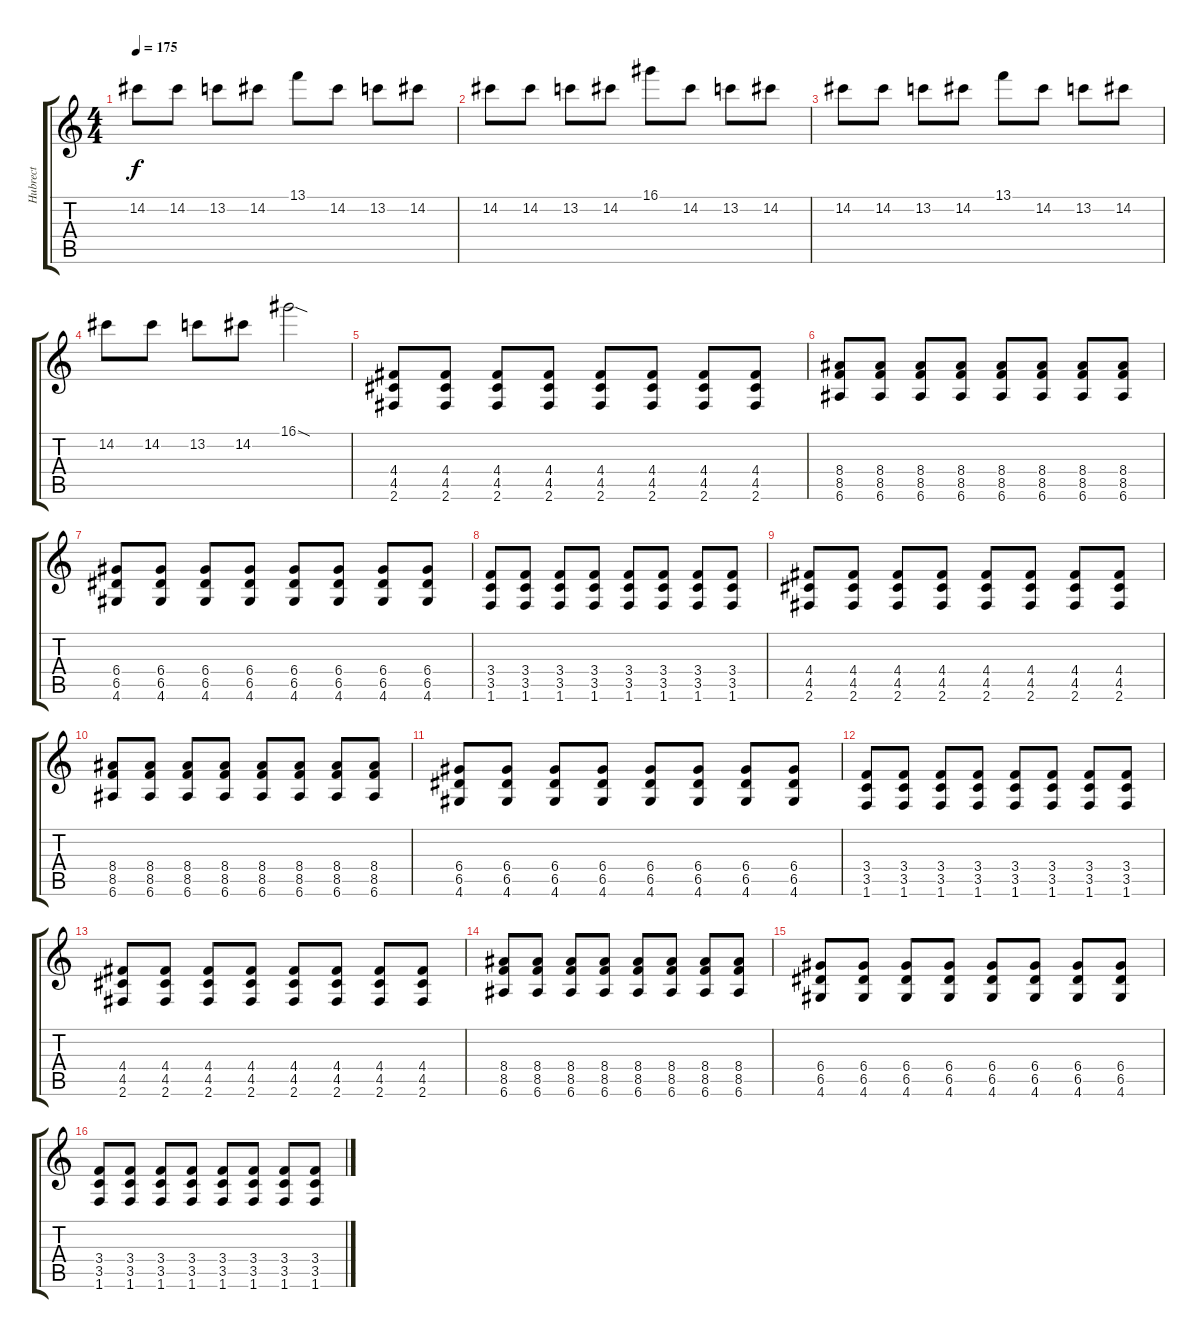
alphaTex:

\track ("Hubrect" "Hubrect") {instrument distortionguitar}
\staff {score tabs}
\tuning (E4 B3 G3 D3 A2 E2) {hide}
\ts (4 4)
\tempo 175
\clef g2
\ks c
14.2.8{dy f} 14.2.8 13.2.8 14.2.8 13.1.8 14.2.8 13.2.8 14.2.8 |
14.2.8 14.2.8 13.2.8 14.2.8 16.1.8 14.2.8 13.2.8 14.2.8 |
14.2.8 14.2.8 13.2.8 14.2.8 13.1.8 14.2.8 13.2.8 14.2.8 |
14.2.8 14.2.8 13.2.8 14.2.8 16.1{sod}.2 |
(4.4 4.5 2.6).8 (4.4 4.5 2.6).8 (4.4 4.5 2.6).8 (4.4 4.5 2.6).8 (4.4 4.5 2.6).8 (4.4 4.5 2.6).8 (4.4 4.5 2.6).8 (4.4 4.5 2.6).8 |
(8.4 8.5 6.6).8 (8.4 8.5 6.6).8 (8.4 8.5 6.6).8 (8.4 8.5 6.6).8 (8.4 8.5 6.6).8 (8.4 8.5 6.6).8 (8.4 8.5 6.6).8 (8.4 8.5 6.6).8 |
(6.4 6.5 4.6).8 (6.4 6.5 4.6).8 (6.4 6.5 4.6).8 (6.4 6.5 4.6).8 (6.4 6.5 4.6).8 (6.4 6.5 4.6).8 (6.4 6.5 4.6).8 (6.4 6.5 4.6).8 |
(3.4 3.5 1.6).8 (3.4 3.5 1.6).8 (3.4 3.5 1.6).8 (3.4 3.5 1.6).8 (3.4 3.5 1.6).8 (3.4 3.5 1.6).8 (3.4 3.5 1.6).8 (3.4 3.5 1.6).8 |
(4.4 4.5 2.6).8 (4.4 4.5 2.6).8 (4.4 4.5 2.6).8 (4.4 4.5 2.6).8 (4.4 4.5 2.6).8 (4.4 4.5 2.6).8 (4.4 4.5 2.6).8 (4.4 4.5 2.6).8 |
(8.4 8.5 6.6).8 (8.4 8.5 6.6).8 (8.4 8.5 6.6).8 (8.4 8.5 6.6).8 (8.4 8.5 6.6).8 (8.4 8.5 6.6).8 (8.4 8.5 6.6).8 (8.4 8.5 6.6).8 |
(6.4 6.5 4.6).8 (6.4 6.5 4.6).8 (6.4 6.5 4.6).8 (6.4 6.5 4.6).8 (6.4 6.5 4.6).8 (6.4 6.5 4.6).8 (6.4 6.5 4.6).8 (6.4 6.5 4.6).8 |
(3.4 3.5 1.6).8 (3.4 3.5 1.6).8 (3.4 3.5 1.6).8 (3.4 3.5 1.6).8 (3.4 3.5 1.6).8 (3.4 3.5 1.6).8 (3.4 3.5 1.6).8 (3.4 3.5 1.6).8 |
(4.4 4.5 2.6).8 (4.4 4.5 2.6).8 (4.4 4.5 2.6).8 (4.4 4.5 2.6).8 (4.4 4.5 2.6).8 (4.4 4.5 2.6).8 (4.4 4.5 2.6).8 (4.4 4.5 2.6).8 |
(8.4 8.5 6.6).8 (8.4 8.5 6.6).8 (8.4 8.5 6.6).8 (8.4 8.5 6.6).8 (8.4 8.5 6.6).8 (8.4 8.5 6.6).8 (8.4 8.5 6.6).8 (8.4 8.5 6.6).8 |
(6.4 6.5 4.6).8 (6.4 6.5 4.6).8 (6.4 6.5 4.6).8 (6.4 6.5 4.6).8 (6.4 6.5 4.6).8 (6.4 6.5 4.6).8 (6.4 6.5 4.6).8 (6.4 6.5 4.6).8 |
(3.4 3.5 1.6).8 (3.4 3.5 1.6).8 (3.4 3.5 1.6).8 (3.4 3.5 1.6).8 (3.4 3.5 1.6).8 (3.4 3.5 1.6).8 (3.4 3.5 1.6).8 (3.4 3.5 1.6).8
